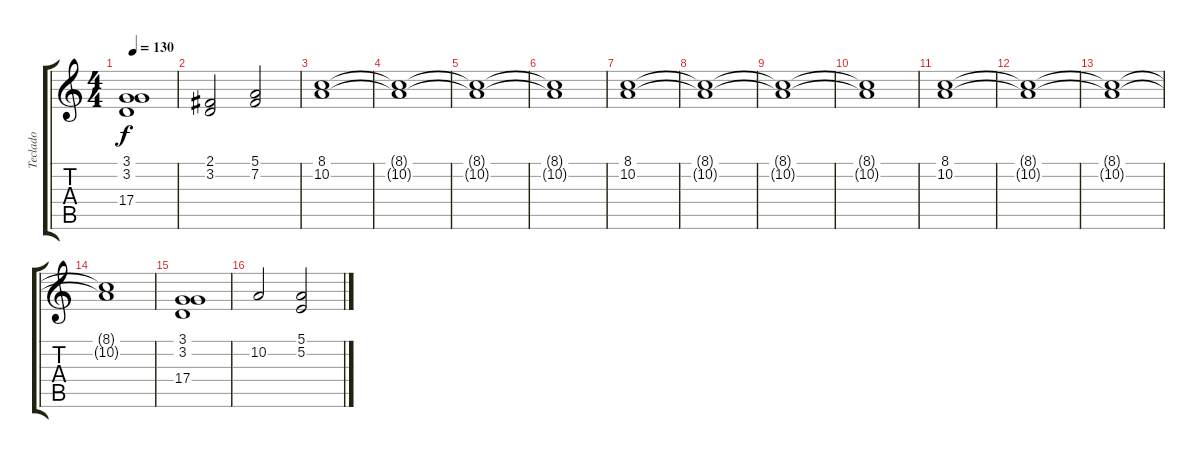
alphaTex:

\track ("Teclado" "Teclado") {instrument synthstrings1}
\staff {score tabs}
\tuning (E4 B3 G3 D3 A2 E2) {hide}
\ts (4 4)
\tempo 130
\clef g2
\ks c
(3.1 3.2 17.4).1{dy f volume 13 instrument drawbarorgan} |
(2.1 3.2).2 (5.1 7.2).2 |
(8.1 10.2).1{instrument synthstrings1} |
(8.1{t} 10.2{t}).1 |
(8.1{t} 10.2{t}).1 |
(8.1{t} 10.2{t}).1 |
(8.1 10.2).1 |
(8.1{t} 10.2{t}).1 |
(8.1{t} 10.2{t}).1 |
(8.1{t} 10.2{t}).1 |
(8.1 10.2).1 |
(8.1{t} 10.2{t}).1 |
(8.1{t} 10.2{t}).1 |
(8.1{t} 10.2{t}).1 |
(3.1 3.2 17.4).1{volume 10 instrument drawbarorgan} |
10.2.2 (5.1 5.2).2
